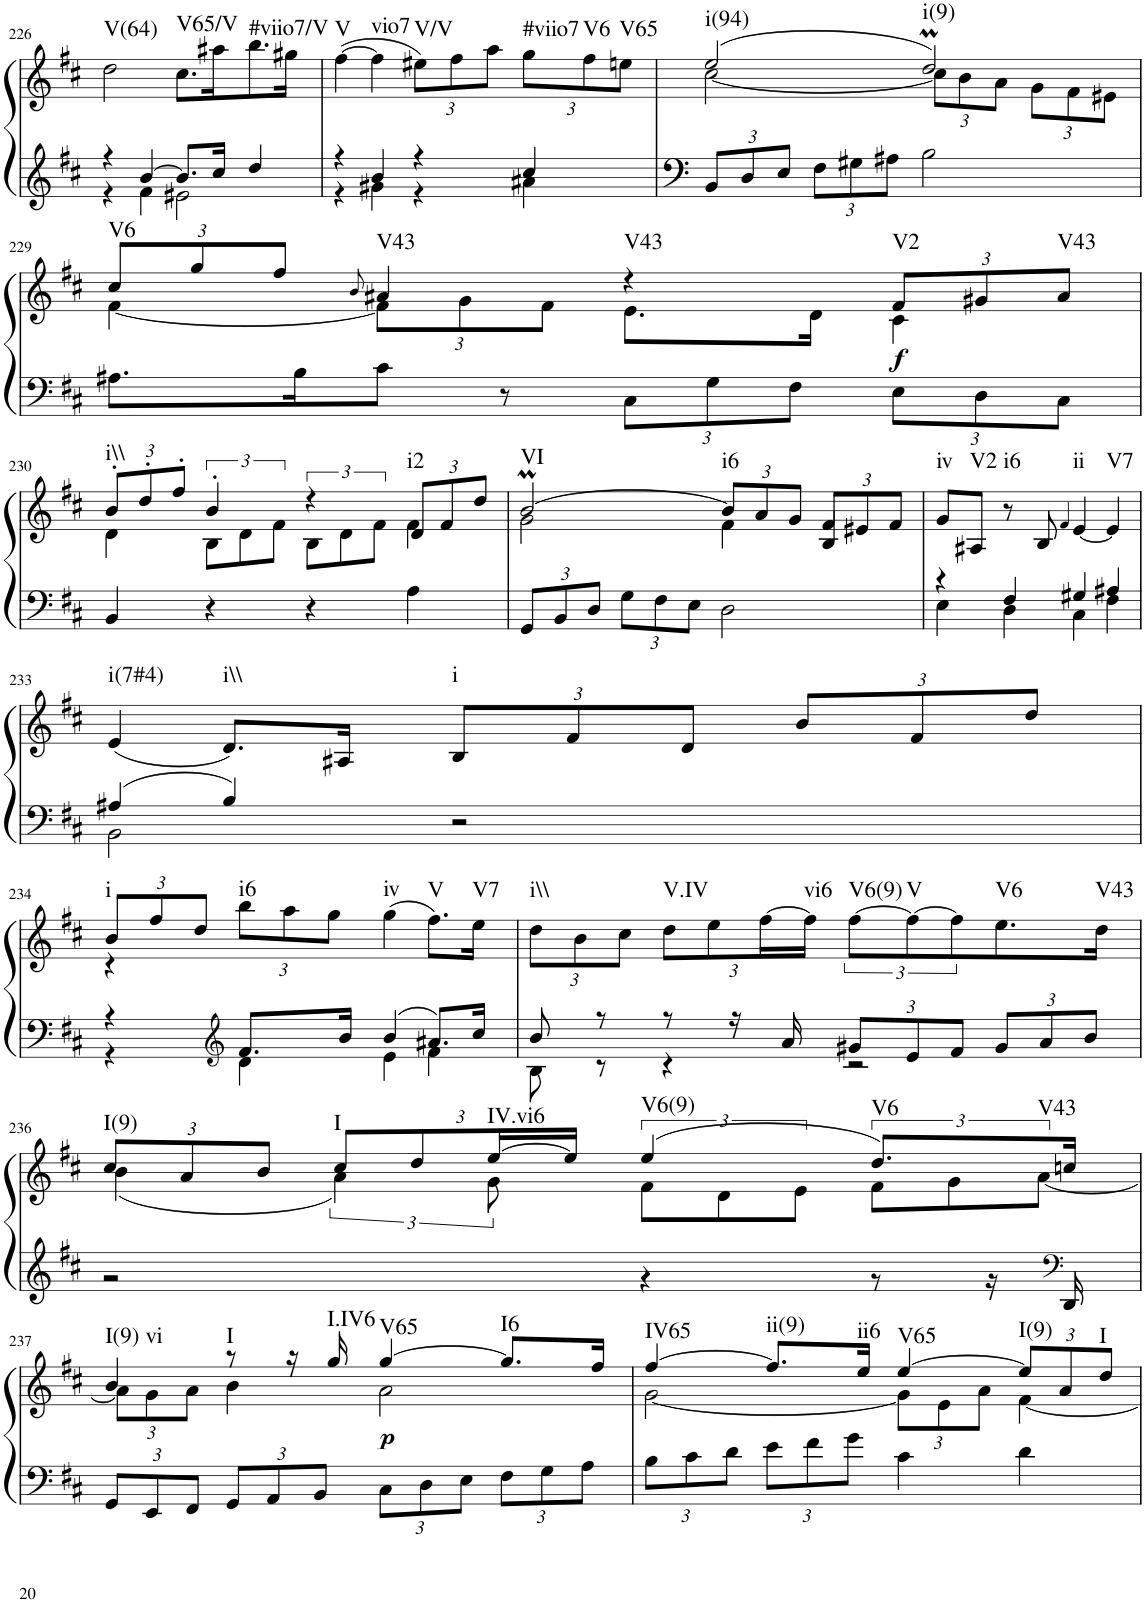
**kern	**kern	**dynam	**harte
*part1	*part1	*part1	*part1
*staff2	*staff1	*staff1/2	*
*I"Klavier links	*	*	*
!!LO:PB:g=z
*clefG2	*clefG2	*	*
*k[f#c#]	*k[f#c#]	*	*
*M2/2	*M2/2	*	*
=226	=226	=226	=226
*^	*	*	*
!	!	!	!	!LO:H:kt=V(64)
4r	4r	2dd\	.	N
[4b/	4f#\	.	.	.
!	!	!	!	!LO:H:kt=V65/V
8.b/L]	2e#X\	8.cc#\L	.	N
16cc#/Jk	.	16aa#X\K	.	.
!	!	!	!	!LO:H:kt=#viio7/V
4dd/	.	8.bb\	.	N
.	.	16gg#X\Jk	.	.
=227	=227	=227	=227	=227
!	!	!	!	!LO:H:kt=V
4r	4r	([4ff#\	.	N
!	!	!	!	!LO:H:kt=vio7
4b/	4g#X\	4ff#\]	.	N
*	*	*Xbrackettup	*	*
!	!	!	!	!LO:H:kt=V/V
4r	4r	12ee#X\L)	.	N
.	.	12ff#\	.	.
.	.	12aa\J	.	.
!	!	!	!	!LO:H:kt=#viio7
4cc#/	4a#X\	12gg\L	.	N
!	!	!	!	!LO:H:kt=V6
.	.	12ff#\	.	N
!	!	!	!	!LO:H:kt=V65
.	.	12een\J	.	N
*v	*v	*	*	*
=228	=228	=228	=228
*Xbrackettup	*	*	*
*	*^	*	*
!	!	!	!	!LO:H:kt=i(94)
12BB/L	(2ee/	[2cc#\	.	N
12D/	.	.	.	.
12E/J	.	.	.	.
12F#\L	.	.	.	.
12G#X\	.	.	.	.
12A#X\J	.	.	.	.
!	!	!	!	!LO:H:kt=i(9)
2B\	2ddM/)	12cc#\L]	.	N
.	.	12b\	.	.
.	.	12a\J	.	.
.	.	12g\L	.	.
.	.	12f#\	.	.
.	.	12e#X\J	.	.
!!LO:LB:g=z	!!
=229	=229	=229	=229	=229
!	!	!	!	!LO:H:kt=V6
8.A#X\L	12cc#/L	[4f#\	.	N
.	12gg/	.	.	.
.	12ff#/J	.	.	.
16B\K	.	.	.	.
.	8qb/	.	.	.
!	!	!	!	!LO:H:kt=V43
8c#\J	4a#X/	12f#\L]	.	N
.	.	12g\	.	.
8r	.	.	.	.
.	.	12f#\J	.	.
!	!	!	!	!LO:H:kt=V43
12C#\L	4r	8.e\L	.	N
12G\	.	.	.	.
12F#\J	.	.	.	.
.	.	16d\Jk	.	.
!	!	!	!LO:DY:b	!LO:H:kt=V2
12E\L	12f#/L	4c#\	f	N
12D\	12g#X/	.	.	.
!	!	!	!	!LO:H:kt=V43
12C#\J	12a#/J	.	.	N
!!LO:LB:g=z	!!
=230	=230	=230	=230	=230
!	!	!	!	!LO:H:kt=i\\
4BB/	12b'/L	4d\	.	N
.	12dd'/	.	.	.
.	12ff#'/J	.	.	.
*	*	*brackettup	*	*
4r	4b'/	12B\L	.	.
.	.	12d\	.	.
.	.	12f#\J	.	.
4r	4r	12B\L	.	.
.	.	12d\	.	.
.	.	12f#\J	.	.
*	*Xbrackettup	*	*	*
!	!	!	!	!LO:H:kt=i2
4A\	12d/L	4f#\	.	N
.	12f#/	.	.	.
.	12dd/J	.	.	.
=231	=231	=231	=231	=231
!	!	!	!	!LO:H:kt=VI
12GG/L	[2bM/	2g\	.	N
12BB/	.	.	.	.
12D/J	.	.	.	.
12G\L	.	.	.	.
12F#\	.	.	.	.
12E\J	.	.	.	.
!	!	!	!	!LO:H:kt=i6
2D\	12b/L]	4f#\	.	N
.	12a/	.	.	.
.	12g/J	.	.	.
.	12f#/L	4B/	.	.
.	12e#X/	.	.	.
.	12f#/J	.	.	.
*	*v	*v	*	*
=232	=232	=232	=232
*^	*	*	*
!	!	!	!	!LO:H:kt=iv
4r	4E\	8g/L	.	N
!	!	!	!	!LO:H:kt=V2
.	.	8A#X/J	.	N
!	!	!	!	!LO:H:kt=i6
4F#/	4D\	8r	.	N
.	.	8B/	.	.
.	.	4qf#/	.	.
!	!	!	!	!LO:H:kt=ii
4G#X/	4C#\	[4e/	.	N
!	!	!	!	!LO:H:kt=V7
4A#X/	4F#\	4e/]	.	N
!!LO:LB:g=z
=233	=233	=233	=233	=233
!	!	!	!	!LO:H:kt=i(7#4)
4A#X/	2BB\	(4e/	.	N
!	!	!	!	!LO:H:kt=i\\
4B/	.	8.d/L)	.	N
.	.	16A#X/Jk	.	.
!	!	!	!	!LO:H:kt=i
2r	2ryy	12B/L	.	N
.	.	12f#/	.	.
.	.	12d/J	.	.
.	.	12b/L	.	.
.	.	12f#/	.	.
.	.	12dd/J	.	.
!!LO:LB:g=z
=234	=234	=234	=234	=234
*	*	*^	*	*
!	!	!	!	!	!LO:H:kt=i
4r	4r	12b/L	4r	.	N
.	.	12ff#/	.	.	.
.	.	12dd/J	.	.	.
*clefG2	*	*	*	*	*
!	!	!	!	!	!LO:H:kt=i6
8.f#/L	4d\	12bb\L	2.ryy	.	N
.	.	12aa\	.	.	.
.	.	12gg\J	.	.	.
16b/Jk	.	.	.	.	.
!	!	!	!	!	!LO:H:kt=iv
4b/	4e\	(4gg\	.	.	N
!	!	!	!	!	!LO:H:kt=V
8.a#X/L	4f#\	8.ff#\L)	.	.	N
!	!	!	!	!	!LO:H:kt=V7
16cc#/Jk	.	16ee\Jk	.	.	N
*	*	*v	*v	*	*
=235	=235	=235	=235	=235
!	!	!	!	!LO:H:kt=i\\
8b/	8B\	12dd\L	.	N
.	.	12b\	.	.
8r	8r	.	.	.
.	.	12cc#\J	.	.
!	!	!	!	!LO:H:kt=V.IV
8r	4r	12dd\L	.	N
.	.	12ee\	.	.
16r	.	.	.	.
.	.	[24ff#\L	.	.
16a/	.	.	.	.
!	!	!	!	!LO:H:kt=vi6
.	.	24ff#\JJ]	.	N
*	*	*brackettup	*	*
!	!	!	!	!LO:H:kt=V6(9)
12g#X/L	2r	[12ff#\L	.	N
!	!	!	!	!LO:H:kt=V
12e/	.	12ff#\_	.	N
12f#/J	.	12ff#\]	.	.
!	!	!	!	!LO:H:kt=V6
12g#/L	.	8.ee\	.	N
12a/	.	.	.	.
12b/J	.	.	.	.
!	!	!	!	!LO:H:kt=V43
.	.	16dd\Jk	.	N
!!LO:LB:g=z
=236	=236	=236	=236	=236
*	*	*Xbrackettup	*	*
*	*	*^	*	*
!	!	!	!	!	!LO:H:kt=I(9)
2ryy	2r	12cc#/L	(4b\	.	N
.	.	12a/	.	.	.
.	.	12b/J	.	.	.
*	*	*	*brackettup	*	*
!	!	!	!	!	!LO:H:kt=I
.	.	12cc#/L	6a\)	.	N
.	.	12dd/	.	.	.
!	!	!	!	!	!LO:H:kt=IV.vi6
.	.	[24ee/L	12g\	.	N
.	.	24ee/JJ]	.	.	.
!	!	!	!	!	!LO:H:kt=V6(9)
4ryy	4r	(4ee/	12f#\L	.	N
.	.	.	12d\	.	.
.	.	.	12e\J	.	.
!	!	!	!	!	!LO:H:n=1:kt=V6
!	!	!	!	!	!LO:H:n=2:kt=V43
8ryy	8r	8.dd/L)	12f#\L	.	N N
.	.	.	12g\	.	.
16ryy	16r	.	.	.	.
.	.	.	[12a\J	.	.
*clefF4	*	*	*	*	*
16ryy	16DD/	16ccn/Jk	.	.	.
*v	*v	*	*	*	*
!!LO:LB:g=z	!!
=237	=237	=237	=237	=237
*	*	*Xbrackettup	*	*
*^	*	*	*	*
!	!	!	!	!	!LO:H:n=1:kt=I(9)
!	!	!	!	!	!LO:H:n=2:kt=vi
*v	*v	*	*	*	*
12GG/L	4b/	12a\L]	.	N N
12EE/	.	12g\	.	.
12FF#/J	.	12a\J	.	.
!	!	!	!	!LO:H:kt=I
12GG/L	8r	4b\	.	N
12AA/	.	.	.	.
.	16r	.	.	.
12BB/J	.	.	.	.
!	!	!	!	!LO:H:kt=I.IV6
.	16gg/	.	.	N
!	!	!	!LO:DY:b	!LO:H:kt=V65
12C#\L	[4gg/	2a\	p	N
12D\	.	.	.	.
12E\J	.	.	.	.
!	!	!	!	!LO:H:kt=I6
12F#\L	8.gg/L]	.	.	N
12G\	.	.	.	.
12A\J	.	.	.	.
.	16ff#/Jk	.	.	.
=238	=238	=238	=238	=238
!	!	!	!	!LO:H:kt=IV65
12B\L	[4ff#/	[2g\	.	N
12c#\	.	.	.	.
12d\J	.	.	.	.
!	!	!	!	!LO:H:kt=ii(9)
12e\L	8.ff#/L]	.	.	N
12f#\	.	.	.	.
12g\J	.	.	.	.
!	!	!	!	!LO:H:kt=ii6
.	16ee/Jk	.	.	N
!	!	!	!	!LO:H:kt=V65
4c#\	[4ee/	12g\L]	.	N
.	.	12e\	.	.
.	.	12a\J	.	.
!	!	!	!	!LO:H:kt=I(9)
4d\	12ee/L]	[4f#\	.	N
.	12a/	.	.	.
!	!	!	!	!LO:H:kt=I
.	12dd/J	.	.	N
*	*v	*v	*	*
=	=	=	=
*-	*-	*-	*-
